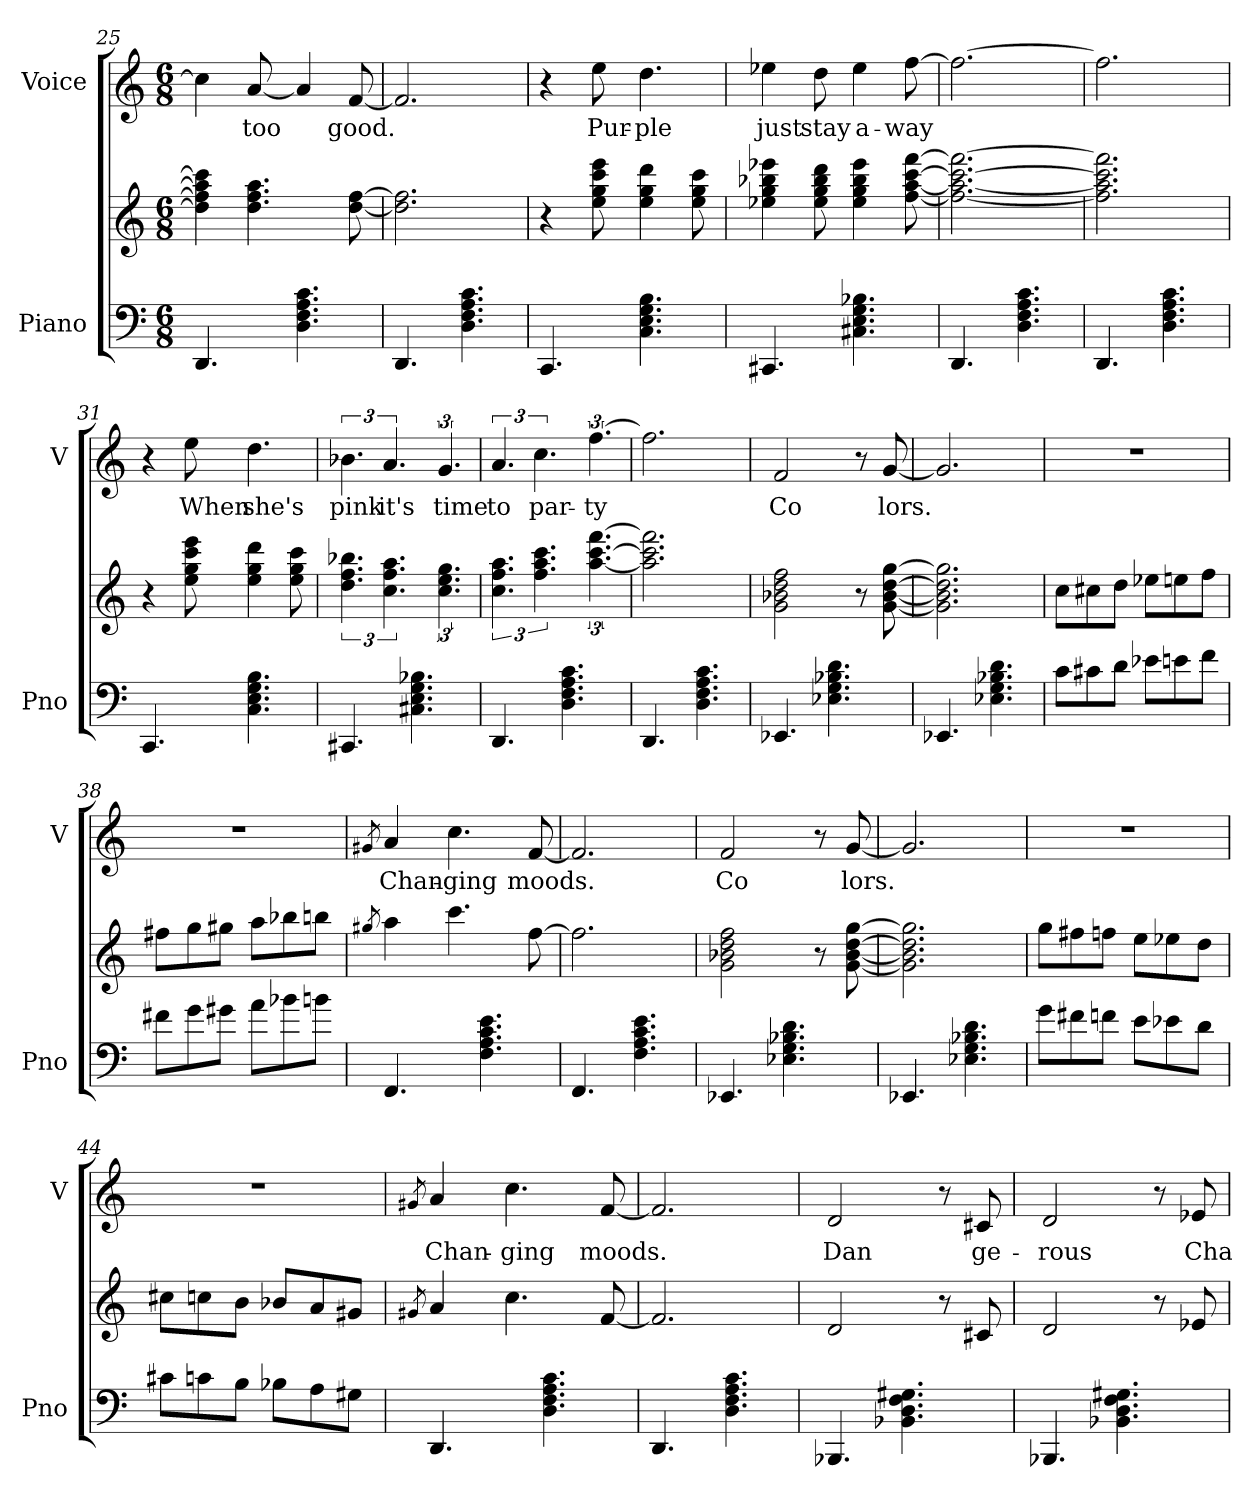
**kern	**kern	**kern	**text
*part2	*part2	*part1	*part1
*staff3	*staff2	*staff1	*staff1
*I"Piano	*	*I"Voice	*
*I'Pno	*	*I'V	*
!!LO:PB:g=z
*clefF4	*clefG2	*clefG2	*
*k[]	*k[]	*k[]	*
*M6/8	*M6/8	*M6/8	*
=25	=25	=25	=25
4.DD/	4dd\] 4ff\] 4aa\] 4ccc\]	4cc\]	.
!	!	!	!LO:LY:b
.	4.dd\ 4.ff\ 4.aa\	[8a/	too
4.D\ 4.F\ 4.A\ 4.c\	.	4a/]	.
!	!	!	!LO:LY:b
.	[8dd\ [8ff\	[8f/	good.
=26	=26	=26	=26
4.DD/	2.dd\] 2.ff\]	2.f/]	.
4.D\ 4.F\ 4.A\ 4.c\	.	.	.
=27	=27	=27	=27
4.CC/	4r	4r	.
!	!	!	!LO:LY:b
.	8ee\ 8gg\ 8ccc\ 8eee\	8ee\	Pur-
!	!	!	!LO:LY:b
4.C\ 4.E\ 4.G\ 4.B\	4ee\ 4gg\ 4ddd\	4.dd\	-ple
.	8ee\ 8gg\ 8ccc\	.	.
=28	=28	=28	=28
!	!	!	!LO:LY:b
4.CC#X/	4ee-X\ 4gg\ 4bb-X\ 4eee-X\	4ee-X\	just
!	!	!	!LO:LY:b
.	8ee-\ 8gg\ 8bb-\ 8ddd\	8dd\	stay
!	!	!	!LO:LY:b
4.C#X\ 4.E\ 4.G\ 4.B-X\	4ee-\ 4gg\ 4bb-\ 4eee-\	4ee-\	a-
!	!	!	!LO:LY:b
.	[8ff\ [8aa\ [8ccc\ [8fff\	[8ff\	-way
!!LO:LB:g=z
=29	=29	=29	=29
4.DD/	2.ff\_ 2.aa\_ 2.ccc\_ 2.fff\_	2.ff\_	.
4.D\ 4.F\ 4.A\ 4.c\	.	.	.
=30	=30	=30	=30
4.DD/	2.ff\] 2.aa\] 2.ccc\] 2.fff\]	2.ff\]	.
4.D\ 4.F\ 4.A\ 4.c\	.	.	.
=31	=31	=31	=31
4.CC/	4r	4r	.
!	!	!	!LO:LY:b
.	8ee\ 8gg\ 8ccc\ 8eee\	8ee\	When
!	!	!	!LO:LY:b
4.C\ 4.E\ 4.G\ 4.B\	4ee\ 4gg\ 4ddd\	4.dd\	she's
.	8ee\ 8gg\ 8ccc\	.	.
=32	=32	=32	=32
!	!	!	!LO:LY:b
4.CC#X/	6.dd\ 6.ff\ 6.bb-X\	6.b-X\	pink
!	!	!	!LO:LY:b
.	6.cc\ 6.ff\ 6.aa\	6.a/	it's
4.C#X\ 4.E\ 4.G\ 4.B-X\	.	.	.
!	!	!	!LO:LY:b
.	6.cc\ 6.ee\ 6.gg\	6.g/	time
!!LO:LB:g=z
=33	=33	=33	=33
!	!	!	!LO:LY:b
4.DD/	6.cc\ 6.ff\ 6.aa\	6.a/	to
!	!	!	!LO:LY:b
.	6.ff\ 6.aa\ 6.ccc\	6.cc\	par-
4.D\ 4.F\ 4.A\ 4.c\	.	.	.
!	!	!	!LO:LY:b
.	[6.aa\ [6.ccc\ [6.fff\	[6.ff\	-ty
=34	=34	=34	=34
4.DD/	2.aa\] 2.ccc\] 2.fff\]	2.ff\]	.
4.D\ 4.F\ 4.A\ 4.c\	.	.	.
=35	=35	=35	=35
!	!	!	!LO:LY:b
4.EE-X/	2g\ 2b-X\ 2dd\ 2ff\	2f/	Co
4.E-X\ 4.G\ 4.B-X\ 4.d\	.	.	.
.	8r	8r	.
!	!	!	!LO:LY:b
.	[8g\ [8b-\ [8dd\ [8gg\	[8g/	lors.
=36	=36	=36	=36
4.EE-X/	2.g\] 2.b-\] 2.dd\] 2.gg\]	2.g/]	.
4.E-X\ 4.G\ 4.B-X\ 4.d\	.	.	.
!!LO:PB:g=z
=37	=37	=37	=37
8c\L	8cc\L	2.r	.
8c#X\	8cc#X\	.	.
8d\J	8dd\J	.	.
8e-X\L	8ee-X\L	.	.
8en\	8een\	.	.
8f\J	8ff\J	.	.
=38	=38	=38	=38
8f#X\L	8ff#X\L	2.r	.
8g\	8gg\	.	.
8g#X\J	8gg#X\J	.	.
8a\L	8aa\L	.	.
8b-X\	8bb-X\	.	.
8bn\J	8bbn\J	.	.
=39	=39	=39	=39
.	8qgg#X/	8qg#X/	.
!	!	!	!LO:LY:b
4.FF/	4aa\	4a/	Chan-
!	!	!	!LO:LY:b
.	4.ccc\	4.cc\	-ging
4.F\ 4.A\ 4.c\ 4.e\	.	.	.
!	!	!	!LO:LY:b
.	[8ff\	[8f/	moods.
=40	=40	=40	=40
4.FF/	2.ff\]	2.f/]	.
4.F\ 4.A\ 4.c\ 4.e\	.	.	.
!!LO:LB:g=z
=41	=41	=41	=41
!	!	!	!LO:LY:b
4.EE-X/	2g\ 2b-X\ 2dd\ 2ff\	2f/	Co
4.E-X\ 4.G\ 4.B-X\ 4.d\	.	.	.
.	8r	8r	.
!	!	!	!LO:LY:b
.	[8g\ [8b-\ [8dd\ [8gg\	[8g/	lors.
=42	=42	=42	=42
4.EE-X/	2.g\] 2.b-\] 2.dd\] 2.gg\]	2.g/]	.
4.E-X\ 4.G\ 4.B-X\ 4.d\	.	.	.
=43	=43	=43	=43
8g\L	8gg\L	2.r	.
8f#X\	8ff#X\	.	.
8fn\J	8ffn\J	.	.
8e\L	8ee\L	.	.
8e-X\	8ee-X\	.	.
8d\J	8dd\J	.	.
=44	=44	=44	=44
8c#X\L	8cc#X\L	2.r	.
8cn\	8ccn\	.	.
8B\J	8b\J	.	.
8B-X\L	8b-X/L	.	.
8A\	8a/	.	.
8G#X\J	8g#X/J	.	.
!!LO:LB:g=z
=45	=45	=45	=45
.	8qg#X/	8qg#X/	.
!	!	!	!LO:LY:b
4.DD/	4a/	4a/	Chan-
!	!	!	!LO:LY:b
.	4.cc\	4.cc\	-ging
4.D\ 4.F\ 4.A\ 4.c\	.	.	.
!	!	!	!LO:LY:b
.	[8f/	[8f/	moods.
=46	=46	=46	=46
4.DD/	2.f/]	2.f/]	.
4.D\ 4.F\ 4.A\ 4.c\	.	.	.
=47	=47	=47	=47
!	!	!	!LO:LY:b
4.BBB-X/	2d/	2d/	Dan
4.BB-X\ 4.D\ 4.F\ 4.G#X\	.	.	.
.	8r	8r	.
!	!	!	!LO:LY:b
.	8c#X/	8c#X/	ge-
=48	=48	=48	=48
!	!	!	!LO:LY:b
4.BBB-X/	2d/	2d/	-rous
4.BB-X\ 4.D\ 4.F\ 4.G#X\	.	.	.
.	8r	8r	.
!	!	!	!LO:LY:b
.	8e-X/	8e-X/	Cha-
=	=	=	=
*-	*-	*-	*-
